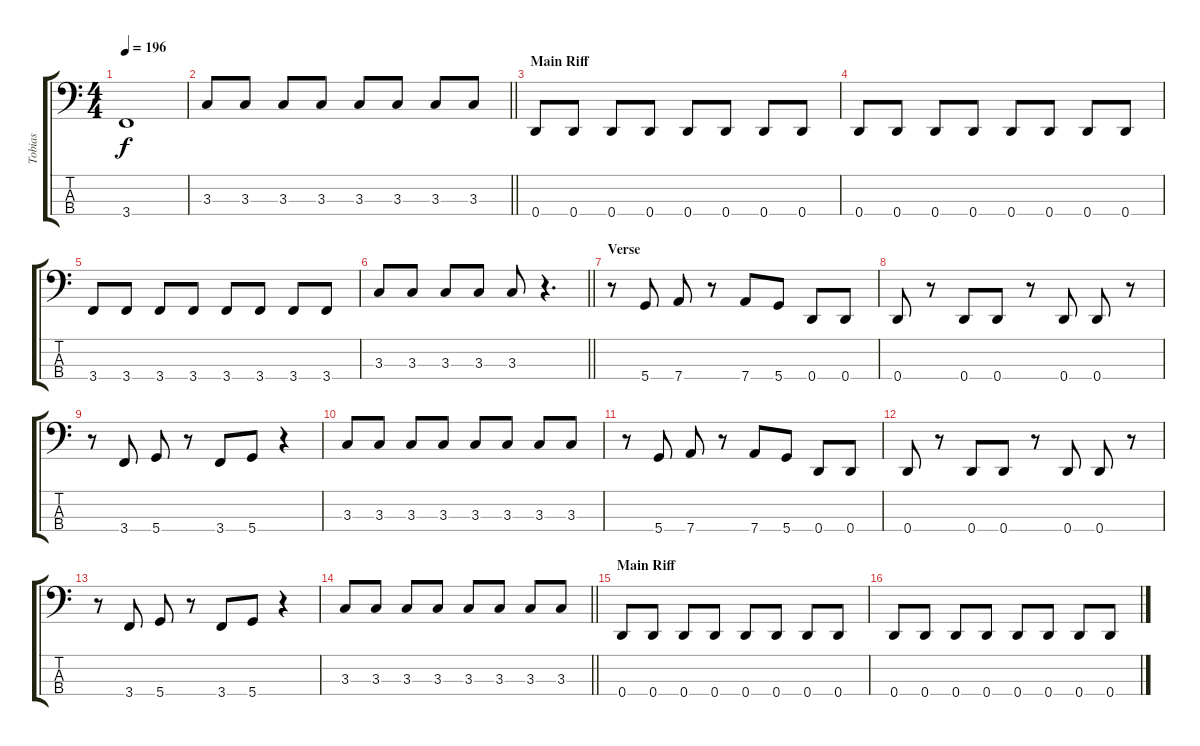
\track ("Tobias" "Tobias") {instrument electricbasspick}
\staff {score tabs}
\tuning (G2 D2 A1 D1) {hide}
\ts (4 4)
\tempo 196
\clef f4
\ks aminor
3.4.1{dy f} |
\barLineRight lightlight
3.3.8 3.3.8 3.3.8 3.3.8 3.3.8 3.3.8 3.3.8 3.3.8 |
\section ("" "Main Riff")
0.4.8 0.4.8 0.4.8 0.4.8 0.4.8 0.4.8 0.4.8 0.4.8 |
0.4.8 0.4.8 0.4.8 0.4.8 0.4.8 0.4.8 0.4.8 0.4.8 |
3.4.8 3.4.8 3.4.8 3.4.8 3.4.8 3.4.8 3.4.8 3.4.8 |
\barLineRight lightlight
3.3.8 3.3.8 3.3.8 3.3.8 3.3.8 r.4{d} |
\section ("" "Verse")
r.8 5.4.8 7.4.8 r.8 7.4.8 5.4.8 0.4.8 0.4.8 |
0.4.8 r.8 0.4.8 0.4.8 r.8 0.4.8 0.4.8 r.8 |
r.8 3.4.8 5.4.8 r.8 3.4.8 5.4.8 r.4 |
3.3.8 3.3.8 3.3.8 3.3.8 3.3.8 3.3.8 3.3.8 3.3.8 |
r.8 5.4.8 7.4.8 r.8 7.4.8 5.4.8 0.4.8 0.4.8 |
0.4.8 r.8 0.4.8 0.4.8 r.8 0.4.8 0.4.8 r.8 |
r.8 3.4.8 5.4.8 r.8 3.4.8 5.4.8 r.4 |
\barLineRight lightlight
3.3.8 3.3.8 3.3.8 3.3.8 3.3.8 3.3.8 3.3.8 3.3.8 |
\section ("" "Main Riff")
0.4.8 0.4.8 0.4.8 0.4.8 0.4.8 0.4.8 0.4.8 0.4.8 |
0.4.8 0.4.8 0.4.8 0.4.8 0.4.8 0.4.8 0.4.8 0.4.8
